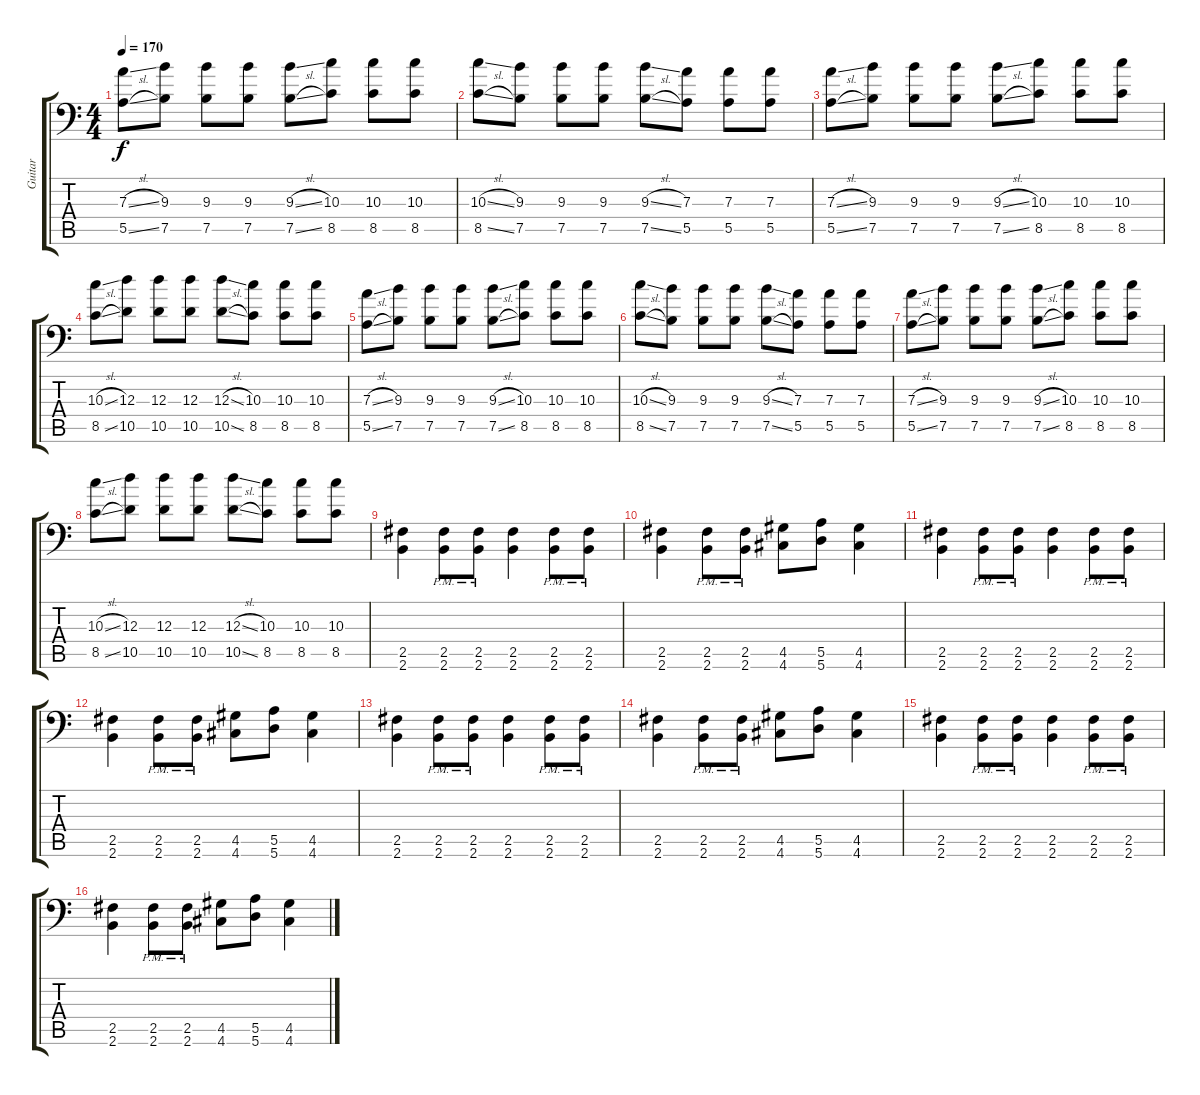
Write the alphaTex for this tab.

\track ("Guitar " "Guitar ") {instrument overdrivenguitar}
\staff {score tabs}
\tuning (B3 G3 D3 A2 E2 A1) {hide}
\ts (4 4)
\tempo 170
\clef f4
\ks c
(7.3{sl} 5.5{sl}).8{dy f} (9.3 7.5).8 (9.3 7.5).8 (9.3 7.5).8 (9.3{sl} 7.5{sl}).8 (10.3 8.5).8 (10.3 8.5).8 (10.3 8.5).8 |
(10.3{sl} 8.5{sl}).8 (9.3 7.5).8 (9.3 7.5).8 (9.3 7.5).8 (9.3{sl} 7.5{sl}).8 (7.3 5.5).8 (7.3 5.5).8 (7.3 5.5).8 |
(7.3{sl} 5.5{sl}).8 (9.3 7.5).8 (9.3 7.5).8 (9.3 7.5).8 (9.3{sl} 7.5{sl}).8 (10.3 8.5).8 (10.3 8.5).8 (10.3 8.5).8 |
(10.3{sl} 8.5{sl}).8 (12.3 10.5).8 (12.3 10.5).8 (12.3 10.5).8 (12.3{sl} 10.5{sl}).8 (10.3 8.5).8 (10.3 8.5).8 (10.3 8.5).8 |
(7.3{sl} 5.5{sl}).8 (9.3 7.5).8 (9.3 7.5).8 (9.3 7.5).8 (9.3{sl} 7.5{sl}).8 (10.3 8.5).8 (10.3 8.5).8 (10.3 8.5).8 |
(10.3{sl} 8.5{sl}).8 (9.3 7.5).8 (9.3 7.5).8 (9.3 7.5).8 (9.3{sl} 7.5{sl}).8 (7.3 5.5).8 (7.3 5.5).8 (7.3 5.5).8 |
(7.3{sl} 5.5{sl}).8 (9.3 7.5).8 (9.3 7.5).8 (9.3 7.5).8 (9.3{sl} 7.5{sl}).8 (10.3 8.5).8 (10.3 8.5).8 (10.3 8.5).8 |
(10.3{sl} 8.5{sl}).8 (12.3 10.5).8 (12.3 10.5).8 (12.3 10.5).8 (12.3{sl} 10.5{sl}).8 (10.3 8.5).8 (10.3 8.5).8 (10.3 8.5).8 |
(2.5 2.6).4 (2.5{pm} 2.6{pm}).8 (2.5{pm} 2.6{pm}).8 (2.5 2.6).4 (2.5{pm} 2.6{pm}).8 (2.5{pm} 2.6{pm}).8 |
(2.5 2.6).4 (2.5{pm} 2.6{pm}).8 (2.5{pm} 2.6{pm}).8 (4.5 4.6).8 (5.5 5.6).8 (4.5 4.6).4 |
(2.5 2.6).4 (2.5{pm} 2.6{pm}).8 (2.5{pm} 2.6{pm}).8 (2.5 2.6).4 (2.5{pm} 2.6{pm}).8 (2.5{pm} 2.6{pm}).8 |
(2.5 2.6).4 (2.5{pm} 2.6{pm}).8 (2.5{pm} 2.6{pm}).8 (4.5 4.6).8 (5.5 5.6).8 (4.5 4.6).4 |
(2.5 2.6).4 (2.5{pm} 2.6{pm}).8 (2.5{pm} 2.6{pm}).8 (2.5 2.6).4 (2.5{pm} 2.6{pm}).8 (2.5{pm} 2.6{pm}).8 |
(2.5 2.6).4 (2.5{pm} 2.6{pm}).8 (2.5{pm} 2.6{pm}).8 (4.5 4.6).8 (5.5 5.6).8 (4.5 4.6).4 |
(2.5 2.6).4 (2.5{pm} 2.6{pm}).8 (2.5{pm} 2.6{pm}).8 (2.5 2.6).4 (2.5{pm} 2.6{pm}).8 (2.5{pm} 2.6{pm}).8 |
(2.5 2.6).4 (2.5{pm} 2.6{pm}).8 (2.5{pm} 2.6{pm}).8 (4.5 4.6).8 (5.5 5.6).8 (4.5 4.6).4
